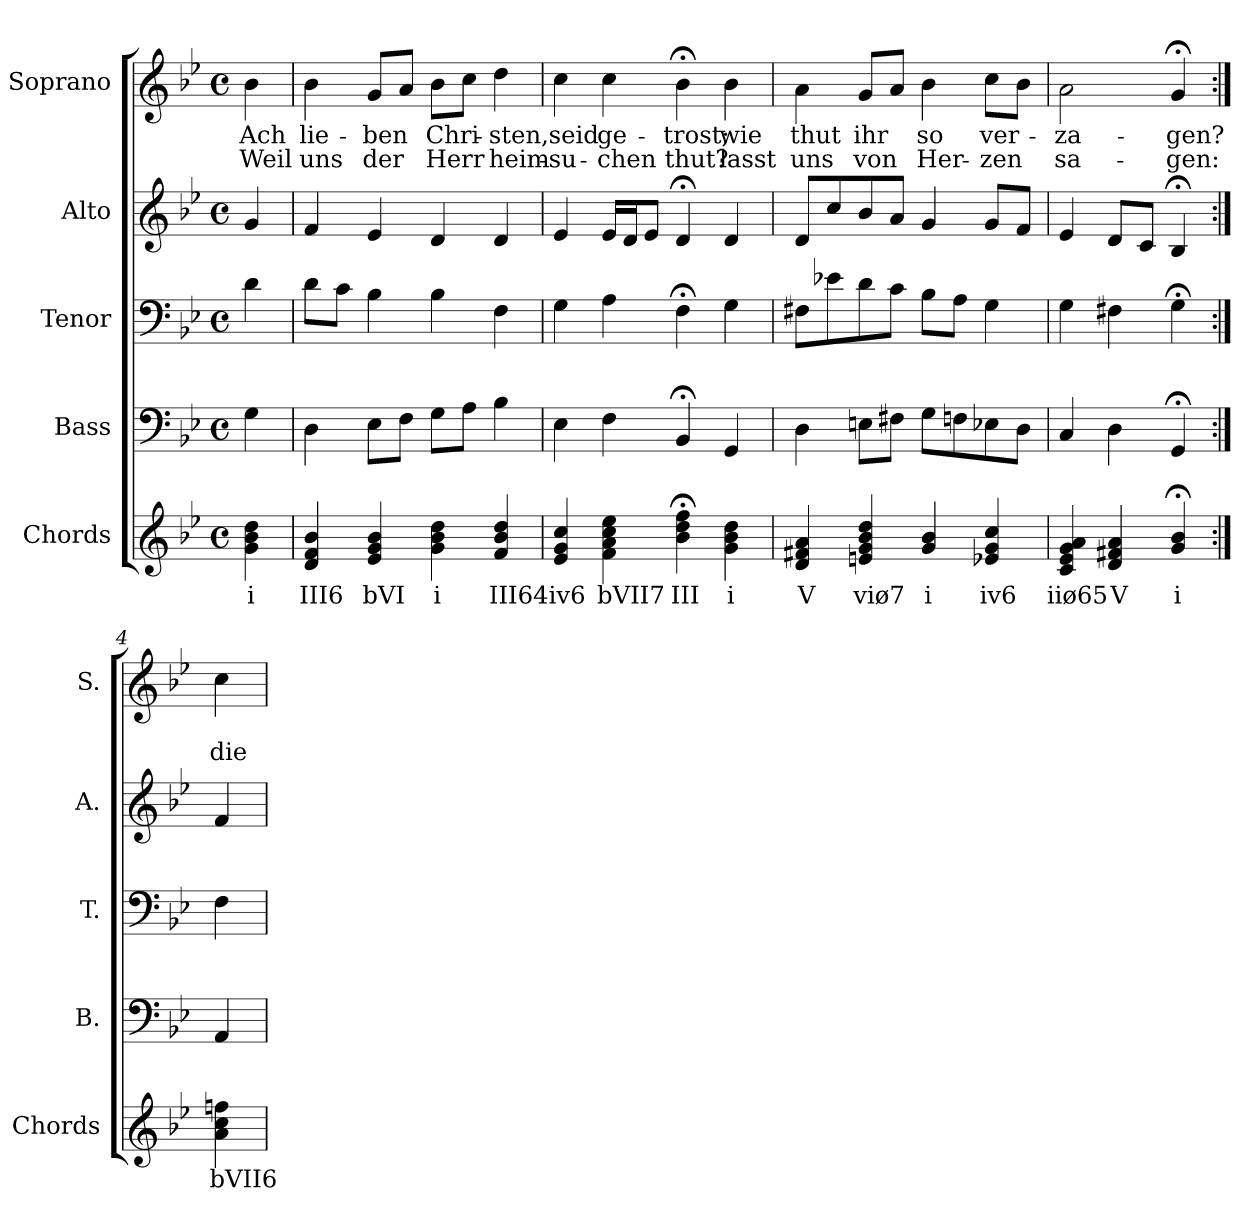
**kern	**text	**kern	**kern	**kern	**kern	**text	**text
*part5	*part5	*part4	*part3	*part2	*part1	*part1	*part1
*staff5	*staff5	*staff4	*staff3	*staff2	*staff1	*staff1	*staff1
*I"Chords	*	*I"Bass	*I"Tenor	*I"Alto	*I"Soprano	*	*
*I'Chords	*	*I'B.	*I'T.	*I'A.	*I'S.	*	*
*clefG2	*	*clefF4	*clefF4	*clefG2	*clefG2	*	*
*k[b-e-]	*	*k[b-e-]	*k[b-e-]	*k[b-e-]	*k[b-e-]	*	*
*g:	*	*B-:	*B-:	*B-:	*g:	*	*
*M4/4	*	*M4/4	*M4/4	*M4/4	*M4/4	*	*
*met(c)	*	*met(c)	*met(c)	*met(c)	*met(c)	*	*
=	=	=	=	=	=	=	=
4gi 4b-i 4ddi	i	4G\	4d\	4g/	4b-\	Ach	Weil
=1	=1	=1	=1	=1	=1	=1	=1
4di 4fi 4b-i	III6	4D\	8d\L	4f/	4b-\	lie-	uns
.	.	.	8c\J	.	.	.	.
4e-i 4gi 4b-i	bVI	8E-\L	4B-\	4e-/	8g/L	-ben	der
.	.	8F\J	.	.	8a/J	.	.
4gi 4b-i 4ddi	i	8G\L	4B-\	4d/	8b-\L	Chri-	Herr
.	.	8A\J	.	.	8cc\J	.	.
4fi 4b-i 4ddi	III64	4B-\	4F\	4d/	4dd\	-sten,	heim-
=2	=2	=2	=2	=2	=2	=2	=2
4e-i 4gi 4cci	iv6	4E-\	4G\	4e-/	4cc\	seid	-su-
4fi 4ai 4cci 4ee-i	bVII7	4F\	4A\	16e-/LL	4cc\	ge-	-chen
.	.	.	.	16d/J	.	.	.
.	.	.	.	8e-/J	.	.	.
4b-i;< 4ddi;< 4ffi;<	III	4BB-;</	4F;<\	4d;</	4b-;<\	-trost;	thut?
4gi 4b-i 4ddi	i	4GG/	4G\	4d/	4b-\	wie	lasst
=3	=3	=3	=3	=3	=3	=3	=3
4di 4f#Xi 4ai	V	4D\	8F#X\L	8d/L	4a\	thut	uns
.	.	.	8e-X\	8cc/	.	.	.
4eni 4gi 4b-i 4ddi	viø7	8En\L	8d\	8b-/	8g/L	ihr	von
.	.	8F#X\J	8c\J	8a/J	8a/J	.	.
4gi 4b-i	i	8G\L	8B-\L	4g/	4b-\	so	Her-
.	.	8Fn\	8A\J	.	.	.	.
4e-Xi 4gi 4cci	iv6	8E-X\	4G\	8g/L	8cc\L	ver-	-zen
.	.	8D\J	.	8f/J	8b-\J	.	.
=4	=4	=4	=4	=4	=4	=4	=4
4ci 4e-i 4gi 4ai	iiø65	4C/	4G\	4e-/	2a\	-za-	sa-
4di 4f#Xi 4ai	V	4D\	4F#X\	8d/L	.	.	.
.	.	.	.	8c/J	.	.	.
4gi;< 4b-i;<	i	4GG;</	4G;<\	4B-;</	4g;</	-gen?	-gen:
!!LO:LB:g=z
=4a:|!	=4a:|!	=4a:|!	=4a:|!	=4a:|!	=4a:|!	=4a:|!	=4a:|!
4ai 4cci 4ffni	bVII6	4AA/	4F\	4f/	4cc\	.	die
=	=	=	=	=	=	=	=
*-	*-	*-	*-	*-	*-	*-	*-
